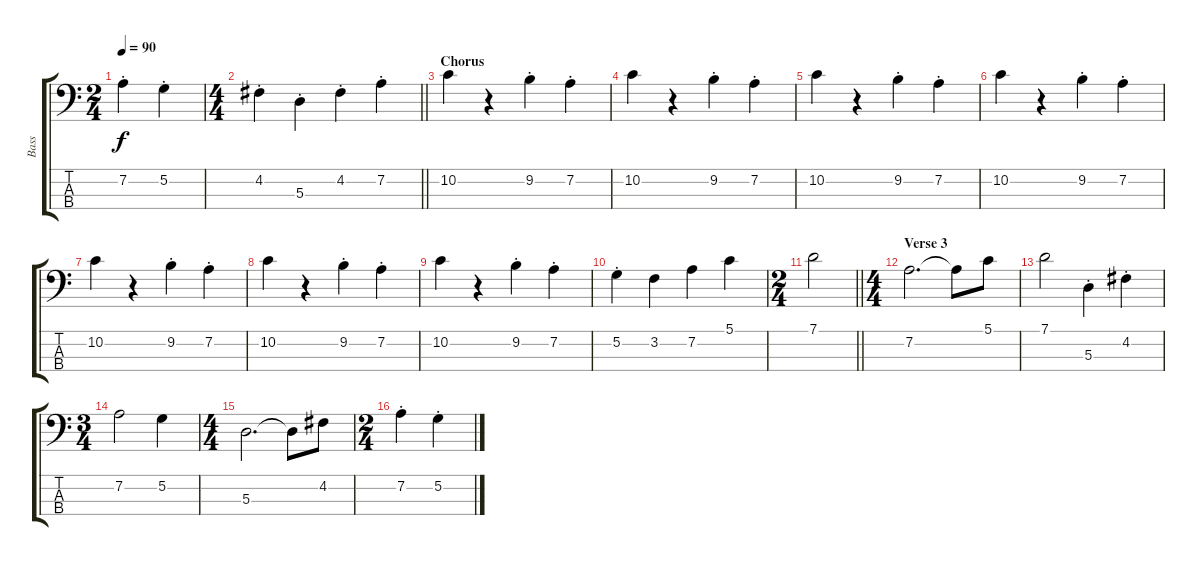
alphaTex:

\track ("Bass" "Bass") {instrument electricbassfinger}
\staff {score tabs}
\tuning (G2 D2 A1 E1) {hide}
\ts (2 4)
\tempo 90
\clef f4
\ks c
7.2{st}.4{dy f} 5.2{st}.4 |
\ts (4 4)
\barLineRight lightlight
4.2{st}.4 5.3{st}.4 4.2{st}.4 7.2{st}.4 |
\section ("" "Chorus")
10.2.4 r.4 9.2{st}.4 7.2{st}.4 |
10.2.4 r.4 9.2{st}.4 7.2{st}.4 |
10.2.4 r.4 9.2{st}.4 7.2{st}.4 |
10.2.4 r.4 9.2{st}.4 7.2{st}.4 |
10.2.4 r.4 9.2{st}.4 7.2{st}.4 |
10.2.4 r.4 9.2{st}.4 7.2{st}.4 |
10.2.4 r.4 9.2{st}.4 7.2{st}.4 |
5.2{st}.4 3.2.4 7.2.4 5.1.4 |
\ts (2 4)
\barLineRight lightlight
7.1.2 |
\ts (4 4)
\section ("" "Verse 3")
7.2.2{d} 7.2{t}.8 5.1.8 |
7.1.2 5.3{st}.4 4.2{st}.4 |
\ts (3 4)
7.2.2 5.2.4 |
\ts (4 4)
5.3.2{d} 5.3{t}.8 4.2.8 |
\ts (2 4)
7.2{st}.4 5.2{st}.4
